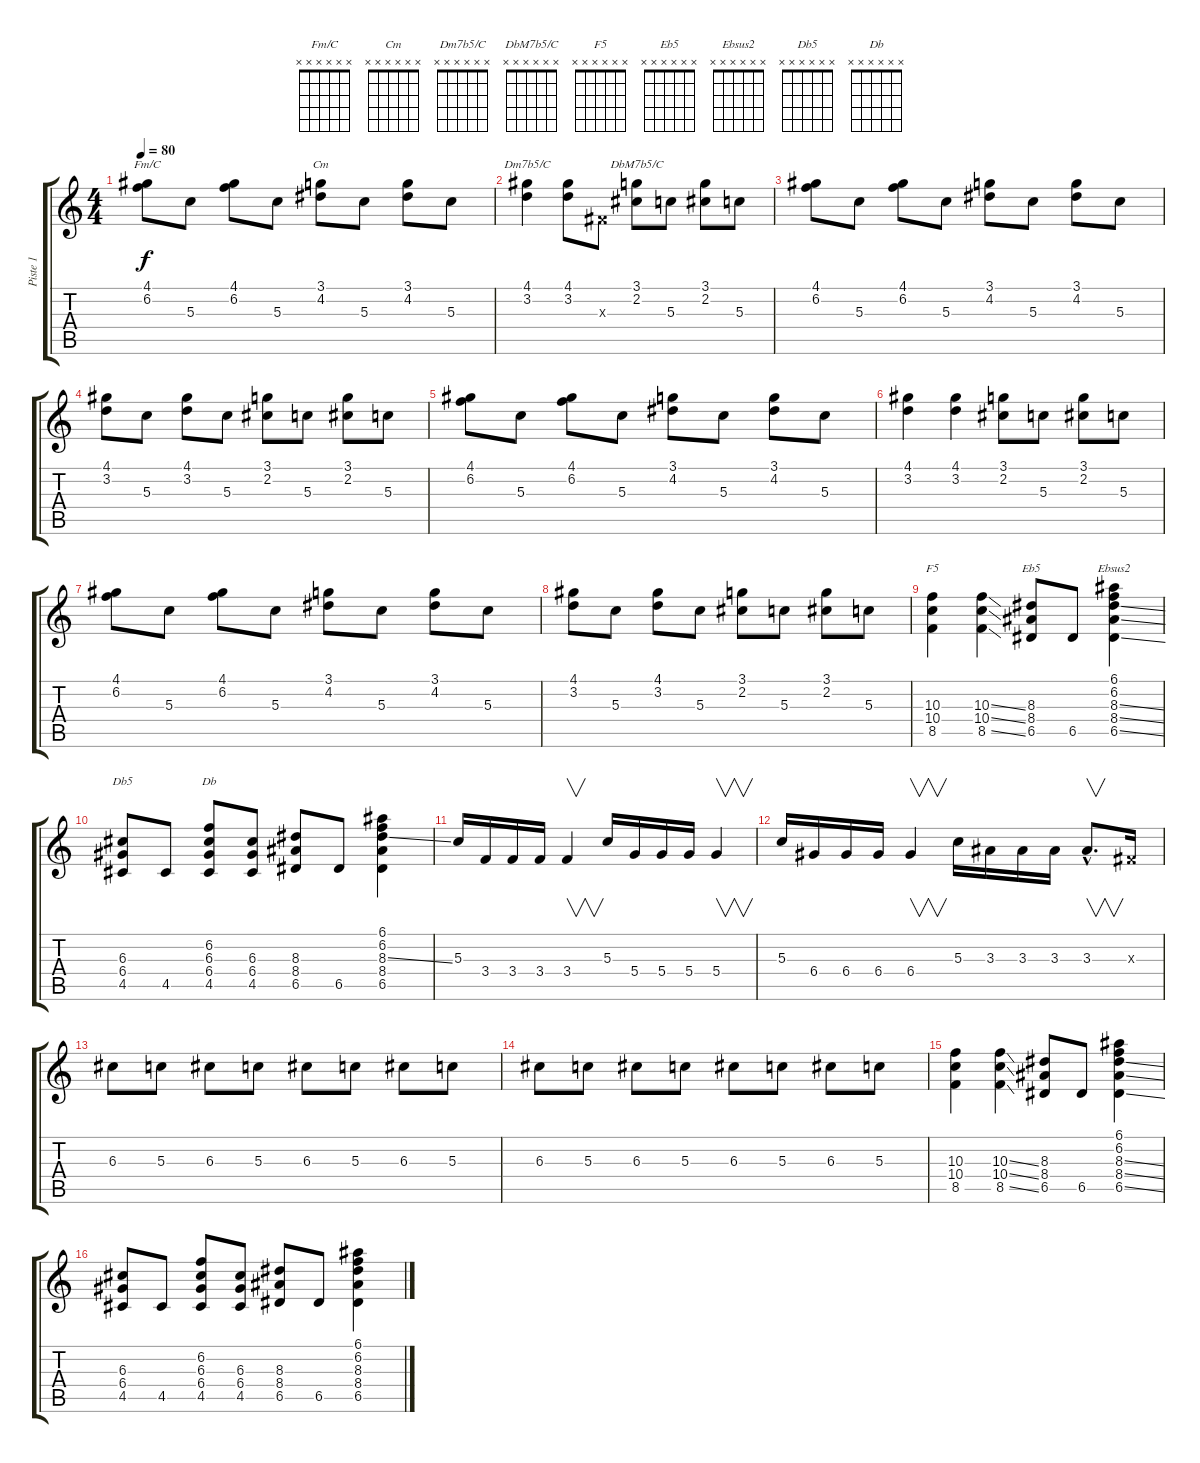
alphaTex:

\track ("Piste 1" "Piste 1") {instrument electricguitarjazz}
\staff {score tabs}
\tuning (E4 B3 G3 D3 A2 E2) {hide}
\chord ("Fm/C" x x x x x x) {firstfret 0}
\chord ("Cm" x x x x x x) {firstfret 0}
\chord ("Dm7b5/C" x x x x x x) {firstfret 0}
\chord ("DbM7b5/C" x x x x x x) {firstfret 0}
\chord ("F5" x x x x x x) {firstfret 0}
\chord ("Eb5" x x x x x x) {firstfret 0}
\chord ("Ebsus2" x x x x x x) {firstfret 0}
\chord ("Db5" x x x x x x) {firstfret 0}
\chord ("Db" x x x x x x) {firstfret 0}
\ts (4 4)
\tempo 80
\clef g2
\ks c
(4.1 6.2).8{ch "Fm/C" dy f} 5.3.8 (4.1 6.2).8 5.3.8 (3.1 4.2).8{ch "Cm"} 5.3.8 (3.1 4.2).8 5.3.8 |
(4.1 3.2).4{ch "Dm7b5/C"} (4.1 3.2).8 -1.3{x}.8 (3.1 2.2).8{ch "DbM7b5/C"} 5.3.8 (3.1 2.2).8 5.3.8 |
(4.1 6.2).8 5.3.8 (4.1 6.2).8 5.3.8 (3.1 4.2).8 5.3.8 (3.1 4.2).8 5.3.8 |
(4.1 3.2).8 5.3.8 (4.1 3.2).8 5.3.8 (3.1 2.2).8 5.3.8 (3.1 2.2).8 5.3.8 |
(4.1 6.2).8 5.3.8 (4.1 6.2).8 5.3.8 (3.1 4.2).8 5.3.8 (3.1 4.2).8 5.3.8 |
(4.1 3.2).4 (4.1 3.2).4 (3.1 2.2).8 5.3.8 (3.1 2.2).8 5.3.8 |
(4.1 6.2).8 5.3.8 (4.1 6.2).8 5.3.8 (3.1 4.2).8 5.3.8 (3.1 4.2).8 5.3.8 |
(4.1 3.2).8 5.3.8 (4.1 3.2).8 5.3.8 (3.1 2.2).8 5.3.8 (3.1 2.2).8 5.3.8 |
(10.3 10.4 8.5).4{ch "F5"} (10.3{ss} 10.4{ss} 8.5{ss}).4 (8.3 8.4 6.5).8{ch "Eb5"} 6.5.8 (6.1 6.2 8.3{ss} 8.4{ss} 6.5{ss}).4{ch "Ebsus2"} |
(6.3 6.4 4.5).8{ch "Db5"} 4.5.8 (6.2 6.3 6.4 4.5).8{ch "Db"} (6.3 6.4 4.5).8 (8.3 8.4 6.5).8 6.5.8 (6.1 6.2 8.3{ss} 8.4 6.5).4 |
5.3.16 3.4.16 3.4.16 3.4.16 3.4.4{v} 5.3.16 5.4.16 5.4.16 5.4.16 5.4.4{v} |
5.3.16 6.4.16 6.4.16 6.4.16 6.4.4{v} 5.3.16 3.3.16 3.3.16 3.3.16 3.3{hac}.8{v d} -1.3{x}.16 |
6.3.8 5.3.8 6.3.8 5.3.8 6.3.8 5.3.8 6.3.8 5.3.8 |
6.3.8 5.3.8 6.3.8 5.3.8 6.3.8 5.3.8 6.3.8 5.3.8 |
(10.3 10.4 8.5).4 (10.3{ss} 10.4{ss} 8.5{ss}).4 (8.3 8.4 6.5).8 6.5.8 (6.1 6.2 8.3{ss} 8.4{ss} 6.5{ss}).4 |
(6.3 6.4 4.5).8 4.5.8 (6.2 6.3 6.4 4.5).8 (6.3 6.4 4.5).8 (8.3 8.4 6.5).8 6.5.8 (6.1 6.2 8.3{ss} 8.4 6.5).4
